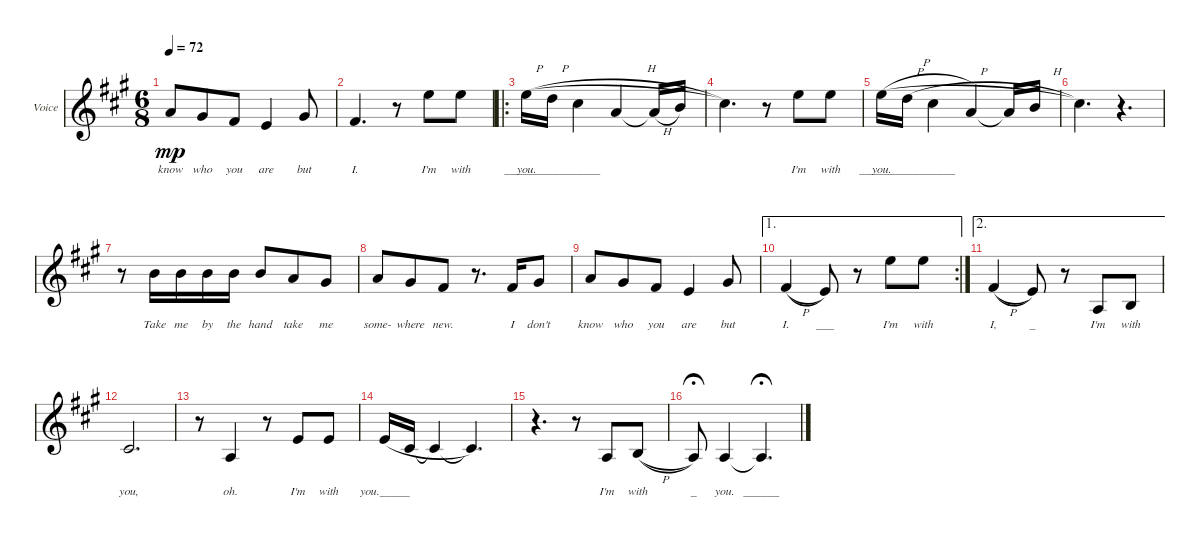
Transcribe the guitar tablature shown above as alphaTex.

\defaultSystemsLayout 4
\bracketExtendMode groupsimilarinstruments
\firstSystemTrackNameOrientation horizontal
\otherSystemsTrackNameOrientation horizontal
\track ("Voice" "Voice") {instrument electricguitarclean}
\staff {score}
\tuning (E4 B3 G3 D3 A2 E2)
\ts (6 8)
\tempo 72
\clef g2
\scale
0.313131
\ks a
2.3.8{lyrics (0 "know") lyrics (1 "") lyrics (2 "") lyrics (3 "") lyrics (4 "") dy mp} 1.3.8{lyrics (0 "who") lyrics (1 "") lyrics (2 "") lyrics (3 "") lyrics (4 "")} 4.4.8{lyrics (0 "you") lyrics (1 "") lyrics (2 "") lyrics (3 "") lyrics (4 "")} 2.4.4{lyrics (0 "are") lyrics (1 "") lyrics (2 "") lyrics (3 "") lyrics (4 "")} 1.3.8{lyrics (0 "but") lyrics (1 "") lyrics (2 "") lyrics (3 "") lyrics (4 "")} |
\scale
0.313131 4.4.4{d lyrics (0 "I.") lyrics (1 "") lyrics (2 "") lyrics (3 "") lyrics (4 "")} r.8 5.2.8{lyrics (0 "I'm") lyrics (1 "") lyrics (2 "") lyrics (3 "") lyrics (4 "")} 5.2.8{lyrics (0 "with") lyrics (1 "") lyrics (2 "") lyrics (3 "") lyrics (4 "")} |
\ro
\scale
0.373737 9.3{h}.16{lyrics (0 "you.") lyrics (1 "") lyrics (2 "") lyrics (3 "") lyrics (4 "") legatoorigin} 7.3{h}.16{lyrics (0 "________________") lyrics (1 "") lyrics (2 "") lyrics (3 "") lyrics (4 "") legatoorigin} 6.3{h}.4{lyrics (0 "") lyrics (1 "") lyrics (2 "") lyrics (3 "") lyrics (4 "") legatoorigin} 7.4.4{lyrics (0 "") lyrics (1 "") lyrics (2 "") lyrics (3 "") lyrics (4 "") legatoorigin} 7.4{h t}.16{lyrics (0 "") lyrics (1 "") lyrics (2 "") lyrics (3 "") lyrics (4 "") legatoorigin} 9.4.16{lyrics (0 "") lyrics (1 "") lyrics (2 "") lyrics (3 "") lyrics (4 "") legatoorigin} |
\scale
0.333333 6.3.4{d lyrics (0 "") lyrics (1 "") lyrics (2 "") lyrics (3 "") lyrics (4 "")} r.8 5.2.8{lyrics (0 "I'm") lyrics (1 "") lyrics (2 "") lyrics (3 "") lyrics (4 "")} 5.2.8{lyrics (0 "with") lyrics (1 "") lyrics (2 "") lyrics (3 "") lyrics (4 "")} |
\scale
0.333333 9.3{h}.16{lyrics (0 "you.") lyrics (1 "") lyrics (2 "") lyrics (3 "") lyrics (4 "") legatoorigin} 3.2{h}.16{lyrics (0 "________________") lyrics (1 "") lyrics (2 "") lyrics (3 "") lyrics (4 "") legatoorigin} 2.2{h}.4{lyrics (0 "") lyrics (1 "") lyrics (2 "") lyrics (3 "") lyrics (4 "") legatoorigin} 2.3.4{lyrics (0 "") lyrics (1 "") lyrics (2 "") lyrics (3 "") lyrics (4 "") legatoorigin} 2.3{t}.16{lyrics (0 "") lyrics (1 "") lyrics (2 "") lyrics (3 "") lyrics (4 "") legatoorigin} 0.2{h}.16{lyrics (0 "") lyrics (1 "") lyrics (2 "") lyrics (3 "") lyrics (4 "") legatoorigin} |
\scale
0.333333 2.2.4{d lyrics (0 "") lyrics (1 "") lyrics (2 "") lyrics (3 "") lyrics (4 "")} r.4{d} |
\scale
0.333333 r.8 0.2.16{lyrics (0 "Take") lyrics (1 "") lyrics (2 "") lyrics (3 "") lyrics (4 "")} 0.2.16{lyrics (0 "me") lyrics (1 "") lyrics (2 "") lyrics (3 "") lyrics (4 "")} 0.2.16{lyrics (0 "by") lyrics (1 "") lyrics (2 "") lyrics (3 "") lyrics (4 "")} 0.2.16{lyrics (0 "the") lyrics (1 "") lyrics (2 "") lyrics (3 "") lyrics (4 "")} 4.3.8{lyrics (0 "hand") lyrics (1 "") lyrics (2 "") lyrics (3 "") lyrics (4 "")} 2.3.8{lyrics (0 "take") lyrics (1 "") lyrics (2 "") lyrics (3 "") lyrics (4 "")} 1.3.8{lyrics (0 "me") lyrics (1 "") lyrics (2 "") lyrics (3 "") lyrics (4 "")} |
\scale
0.333333 2.3.8{lyrics (0 "some-") lyrics (1 "") lyrics (2 "") lyrics (3 "") lyrics (4 "")} 1.3.8{lyrics (0 "where") lyrics (1 "") lyrics (2 "") lyrics (3 "") lyrics (4 "")} 4.4.8{lyrics (0 "new.") lyrics (1 "") lyrics (2 "") lyrics (3 "") lyrics (4 "")} r.8{d} 4.4.16{lyrics (0 "I") lyrics (1 "") lyrics (2 "") lyrics (3 "") lyrics (4 "")} 6.4.8{lyrics (0 "don't") lyrics (1 "") lyrics (2 "") lyrics (3 "") lyrics (4 "")} |
\scale
0.333333 7.4.8{lyrics (0 "know") lyrics (1 "") lyrics (2 "") lyrics (3 "") lyrics (4 "")} 6.4.8{lyrics (0 "who") lyrics (1 "") lyrics (2 "") lyrics (3 "") lyrics (4 "")} 9.5.8{lyrics (0 "you") lyrics (1 "") lyrics (2 "") lyrics (3 "") lyrics (4 "")} 2.4.4{lyrics (0 "are") lyrics (1 "") lyrics (2 "") lyrics (3 "") lyrics (4 "")} 1.3.8{lyrics (0 "but") lyrics (1 "") lyrics (2 "") lyrics (3 "") lyrics (4 "")} |
\ae 1
\rc 2
\scale
0.354167 4.4{h}.4{lyrics (0 "I.") lyrics (1 "") lyrics (2 "") lyrics (3 "") lyrics (4 "") legatoorigin} 2.4.8{lyrics (0 "___") lyrics (1 "") lyrics (2 "") lyrics (3 "") lyrics (4 "")} r.8 5.2.8{lyrics (0 "I'm") lyrics (1 "") lyrics (2 "") lyrics (3 "") lyrics (4 "")} 5.2.8{lyrics (0 "with") lyrics (1 "") lyrics (2 "") lyrics (3 "") lyrics (4 "")} |
\ae 2
\scale
0.322917 4.4{h}.4{lyrics (0 "I,") lyrics (1 "") lyrics (2 "") lyrics (3 "") lyrics (4 "") legatoorigin} 2.4.8{lyrics (0 "_") lyrics (1 "") lyrics (2 "") lyrics (3 "") lyrics (4 "")} r.8 5.6.8{lyrics (0 "I'm") lyrics (1 "") lyrics (2 "") lyrics (3 "") lyrics (4 "")} 7.6.8{lyrics (0 "with") lyrics (1 "") lyrics (2 "") lyrics (3 "") lyrics (4 "")} |
\scale
0.322917 9.6.2{d lyrics (0 "you,") lyrics (1 "") lyrics (2 "") lyrics (3 "") lyrics (4 "")} |
\scale
0.333333 r.8 0.5.4{lyrics (0 "oh.") lyrics (1 "") lyrics (2 "") lyrics (3 "") lyrics (4 "")} r.8 2.4.8{lyrics (0 "I'm") lyrics (1 "") lyrics (2 "") lyrics (3 "") lyrics (4 "")} 2.4.8{lyrics (0 "with") lyrics (1 "") lyrics (2 "") lyrics (3 "") lyrics (4 "")} |
\scale
0.333333 2.4.16{lyrics (0 "you._____") lyrics (1 "") lyrics (2 "") lyrics (3 "") lyrics (4 "") legatoorigin} 4.5.16{lyrics (0 "") lyrics (1 "") lyrics (2 "") lyrics (3 "") lyrics (4 "") legatoorigin} 4.5{t}.4{lyrics (0 "") lyrics (1 "") lyrics (2 "") lyrics (3 "") lyrics (4 "") legatoorigin} 4.5{t}.4{d lyrics (0 "") lyrics (1 "") lyrics (2 "") lyrics (3 "") lyrics (4 "")} |
\scale
0.333333 r.4{d} r.8 0.5.8{lyrics (0 "I'm") lyrics (1 "") lyrics (2 "") lyrics (3 "") lyrics (4 "")} 2.5{h}.8{lyrics (0 "with") lyrics (1 "") lyrics (2 "") lyrics (3 "") lyrics (4 "") legatoorigin} |
0.5.8{lyrics (0 "_") lyrics (1 "") lyrics (2 "") lyrics (3 "") lyrics (4 "") fermata (medium 0.5)} 0.5.4{lyrics (0 "you.") lyrics (1 "") lyrics (2 "") lyrics (3 "") lyrics (4 "")} 0.5{t}.4{d lyrics (0 "______") lyrics (1 "") lyrics (2 "") lyrics (3 "") lyrics (4 "") fermata (medium 0.5)}
